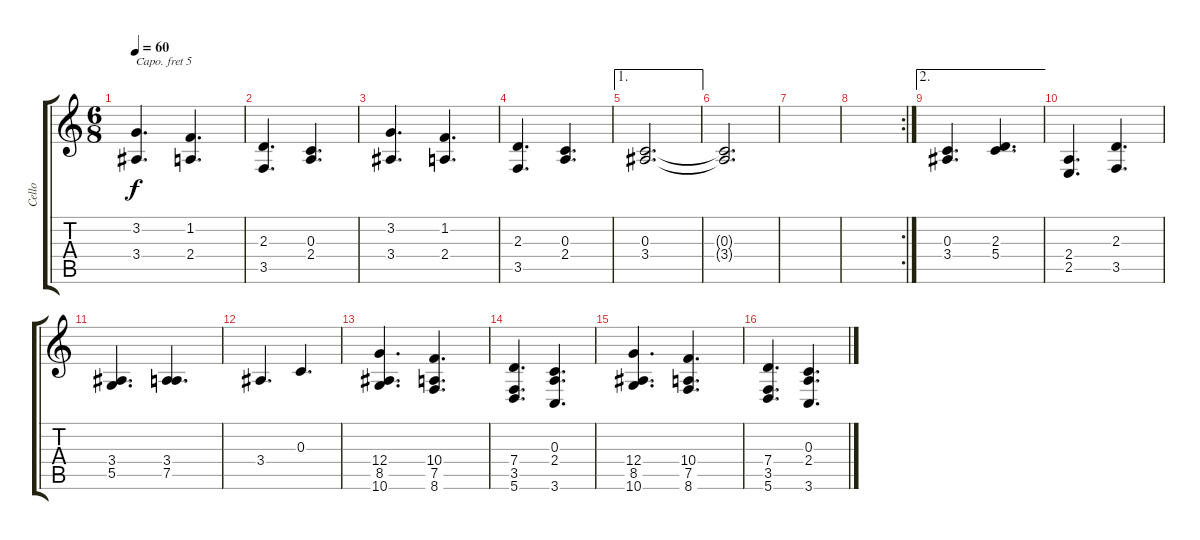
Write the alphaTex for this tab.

\track ("Cello" "Cello") {instrument cello}
\staff {score tabs}
\capo 5
\tuning (E4 B3 G3 D3 A2 E2) {hide}
\ts (6 8)
\tempo 60
\clef g2
\ks c
(3.2 3.4).4{d dy f} (1.2 2.4).4{d} |
(2.3 3.5).4{d} (0.3 2.4).4{d} |
(3.2 3.4).4{d} (1.2 2.4).4{d} |
(2.3 3.5).4{d} (0.3 2.4).4{d} |
\ae 1
(0.3 3.4).2{d} |
(0.3{t} 3.4{t}).2{d} |
|
\rc 2
|
\ae 2
(0.3 3.4).4{d} (2.3 5.4).4{d} |
(2.4 2.5).4{d} (2.3 3.5).4{d} |
(3.4 5.5).4{d} (3.4 7.5).4{d} |
3.4.4{d} 0.3.4{d} |
(12.4 8.5 10.6).4{d} (10.4 7.5 8.6).4{d} |
(7.4 3.5 5.6).4{d} (0.3 2.4 3.6).4{d} |
(12.4 8.5 10.6).4{d} (10.4 7.5 8.6).4{d} |
(7.4 3.5 5.6).4{d} (0.3 2.4 3.6).4{d}
